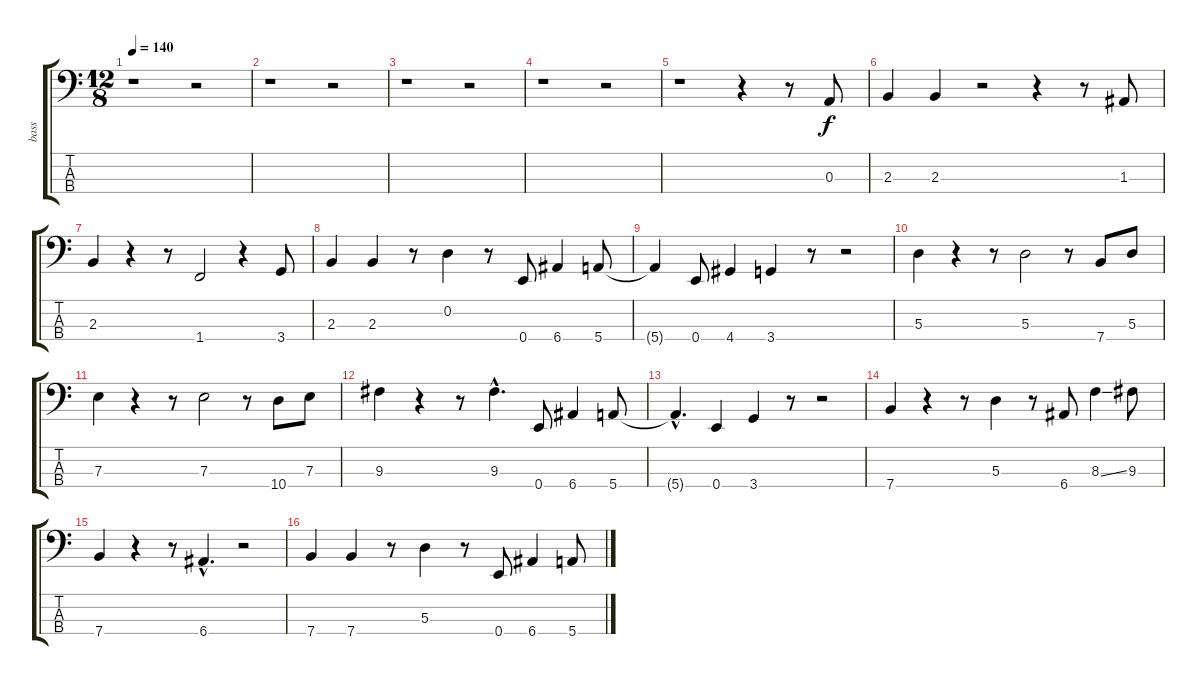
\track ("bass" "bass") {instrument electricbassfinger}
\staff {score tabs}
\tuning (G2 D2 A1 E1) {hide}
\ts (12 8)
\tempo 140
\clef f4
\ks c
r.1{dy f instrument electricbassfinger} r.2 |
r.1 r.2 |
r.1 r.2 |
r.1 r.2 |
r.1 r.4 r.8 0.3.8 |
2.3.4 2.3.4 r.2 r.4 r.8 1.3.8 |
2.3.4 r.4 r.8 1.4.2 r.4 3.4.8 |
2.3.4 2.3.4 r.8 0.2.4 r.8 0.4.8 6.4.4 5.4.8 |
5.4{t}.4 0.4.8 4.4.4 3.4.4 r.8 r.2 |
5.3.4 r.4 r.8 5.3.2 r.8 7.4.8 5.3.8 |
7.3.4 r.4 r.8 7.3.2 r.8 10.4.8 7.3.8 |
9.3.4 r.4 r.8 9.3{hac}.4{d} 0.4.8 6.4.4 5.4.8 |
5.4{hac t}.4{d} 0.4.4 3.4.4 r.8 r.2 |
7.4.4 r.4 r.8 5.3.4 r.8 6.4.8 8.3{ss}.4 9.3.8 |
7.4.4 r.4 r.8 6.4{hac}.4{d} r.2 |
7.4.4 7.4.4 r.8 5.3.4 r.8 0.4.8 6.4.4 5.4.8
